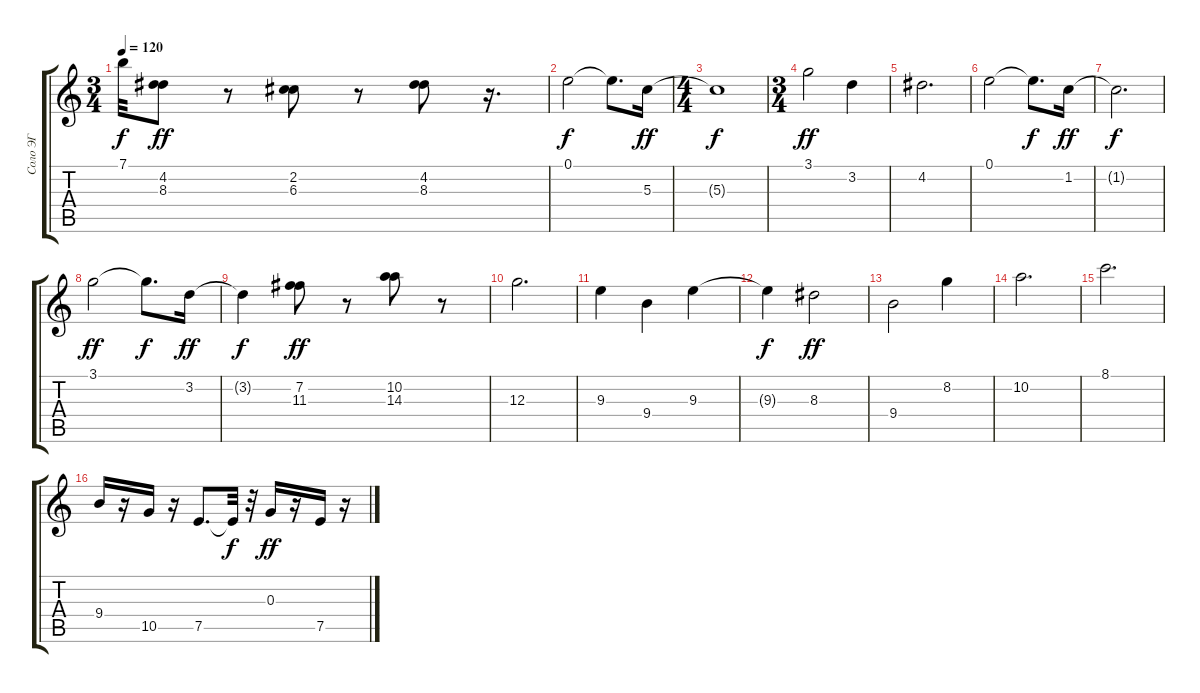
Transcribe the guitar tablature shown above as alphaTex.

\track ("Соло ЭГ" "Соло ЭГ") {instrument overdrivenguitar}
\staff {score tabs}
\tuning (E4 B3 G3 D3 A2 E2) {hide}
\ts (3 4)
\tempo 120
\clef g2
\ks c
7.1{t}.32{dy f} (4.2 8.3).8{dy ff} r.8 (2.2 6.3).8 r.8 (4.2 8.3).8 r.16{d} |
0.1.2{dy f} 0.1{t}.8{d} 5.3.16{dy ff} |
\ts (4 4)
5.3{t}.1{dy f} |
\ts (3 4)
3.1.2{dy ff volume 11} 3.2.4 |
4.2.2{d} |
0.1.2 0.1{t}.8{d dy f} 1.2.16{dy ff} |
1.2{t}.2{d dy f} |
3.1.2{dy ff} 3.1{t}.8{d dy f} 3.2.16{dy ff} |
3.2{t}.4{dy f} (7.2 11.3).8{dy ff} r.8 (10.2 14.3).8 r.8 |
12.3.2{d} |
9.3.4 9.4.4 9.3.4 |
9.3{t}.4{dy f} 8.3.2{dy ff} |
9.4.2 8.2.4 |
10.2.2{d} |
8.1.2{d} |
9.4.16 r.16 10.5.16 r.16 7.5.8{d} 7.5{t}.32{dy f} r.32 0.3.16{dy ff} r.16 7.5.16 r.16
